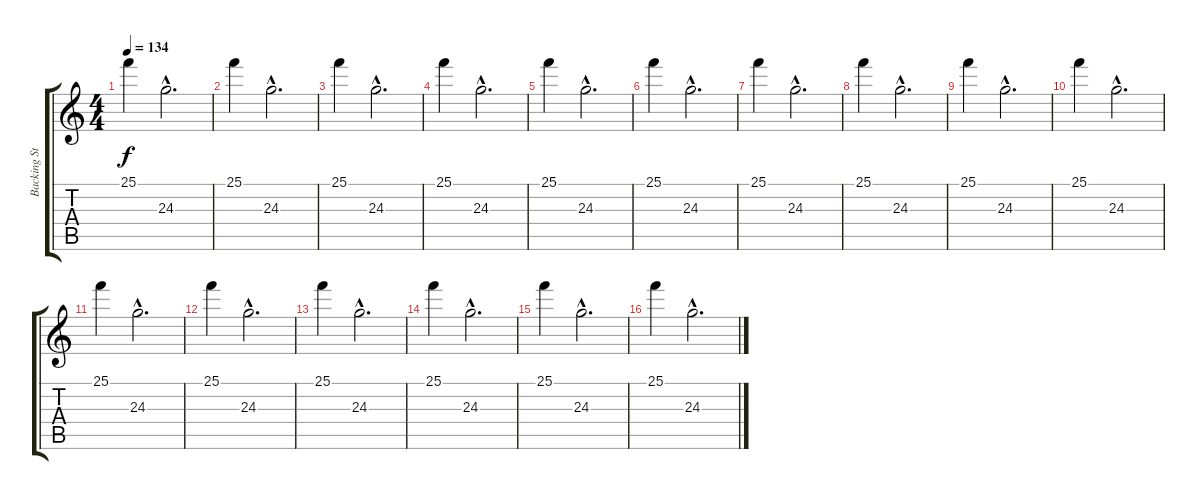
\track ("Backing Strings" "Backing St") {instrument stringensemble1}
\staff {score tabs}
\tuning (E4 B3 G3 D3 A2 E2) {hide}
\ts (4 4)
\tempo 134
\clef g2
\ks c
25.1.4{dy f} 24.3{hac}.2{d} |
25.1.4 24.3{hac}.2{d} |
25.1.4 24.3{hac}.2{d} |
25.1.4 24.3{hac}.2{d} |
25.1.4 24.3{hac}.2{d} |
25.1.4 24.3{hac}.2{d} |
25.1.4 24.3{hac}.2{d} |
25.1.4 24.3{hac}.2{d} |
25.1.4 24.3{hac}.2{d} |
25.1.4 24.3{hac}.2{d} |
25.1.4 24.3{hac}.2{d} |
25.1.4 24.3{hac}.2{d} |
25.1.4 24.3{hac}.2{d} |
25.1.4 24.3{hac}.2{d} |
25.1.4 24.3{hac}.2{d} |
25.1.4 24.3{hac}.2{d}
